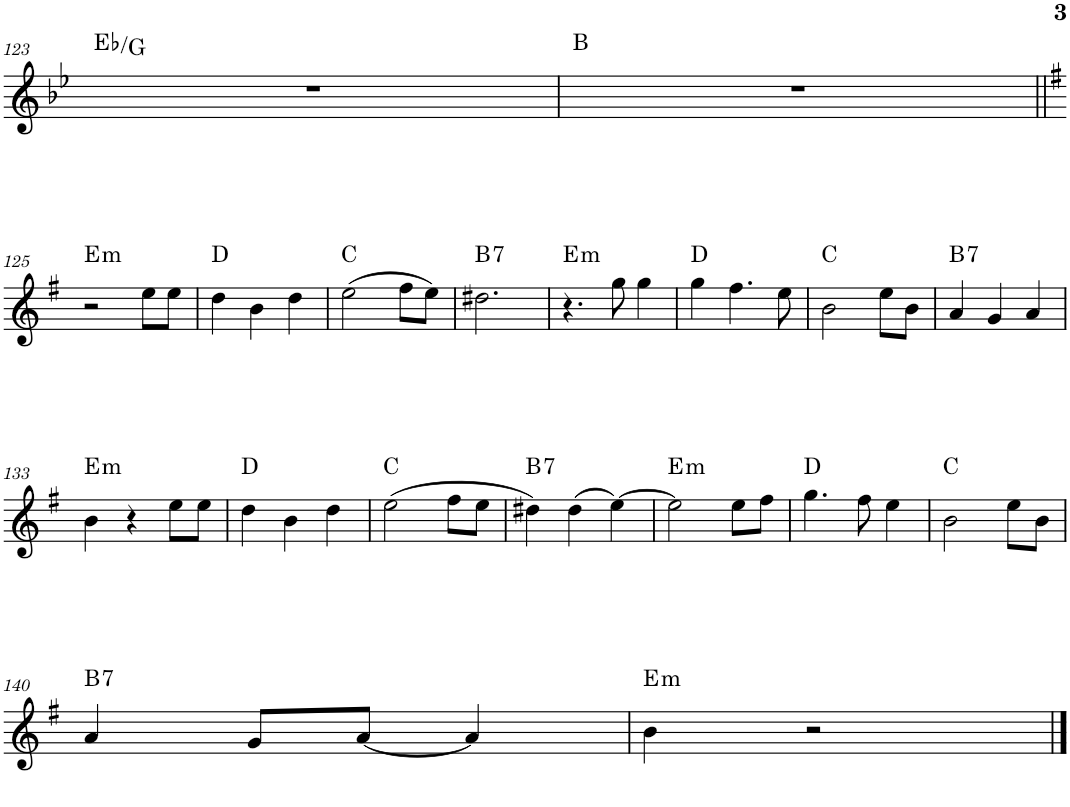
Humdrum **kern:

**kern	**harte
*part1	*part1
*staff1	*
*I"Piano	*
*I'Pno.	*
!!LO:PB:g=z
*clefG2	*
*k[b-e-]	*
*M3/4	*
=123	=123
2.r	Eb:maj/3
=124	=124
2.r	B:maj
!!LO:LB:g=z
=125||	=125||
*k[f#]	*
!	!LO:H:kt=m
2r	E:min
8ee\L	.
8ee\J	.
=126	=126
4dd\	D:maj
4b\	.
4dd\	.
=127	=127
(2ee\	C:maj
8ff#\L	.
8ee\J)	.
=128	=128
!	!LO:H:kt=7
2.dd#X\	B:7
=129	=129
!	!LO:H:kt=m
4.r	E:min
8gg\	.
4gg\	.
=130	=130
4gg\	D:maj
4.ff#\	.
8ee\	.
=131	=131
2b\	C:maj
8ee\L	.
8b\J	.
=132	=132
!	!LO:H:kt=7
4a/	B:7
4g/	.
4a/	.
!!LO:LB:g=z
=133	=133
!	!LO:H:kt=m
4b\	E:min
4r	.
8ee\L	.
8ee\J	.
=134	=134
4dd\	D:maj
4b\	.
4dd\	.
=135	=135
(2ee\	C:maj
8ff#\L	.
8ee\J	.
=136	=136
!	!LO:H:kt=7
4dd#X\)	B:7
(4dd#\	.
[4ee\)	.
=137	=137
!	!LO:H:kt=m
2ee\]	E:min
8ee\L	.
8ff#\J	.
=138	=138
4.gg\	D:maj
8ff#\	.
4ee\	.
=139	=139
2b\	C:maj
8ee\L	.
8b\J	.
!!LO:LB:g=z
=140	=140
!	!LO:H:kt=7
4a/	B:7
8g/L	.
[8a/J	.
4a/]	.
=141	=141
!	!LO:H:kt=m
4b\	E:min
2r	.
==	==
*-	*-
